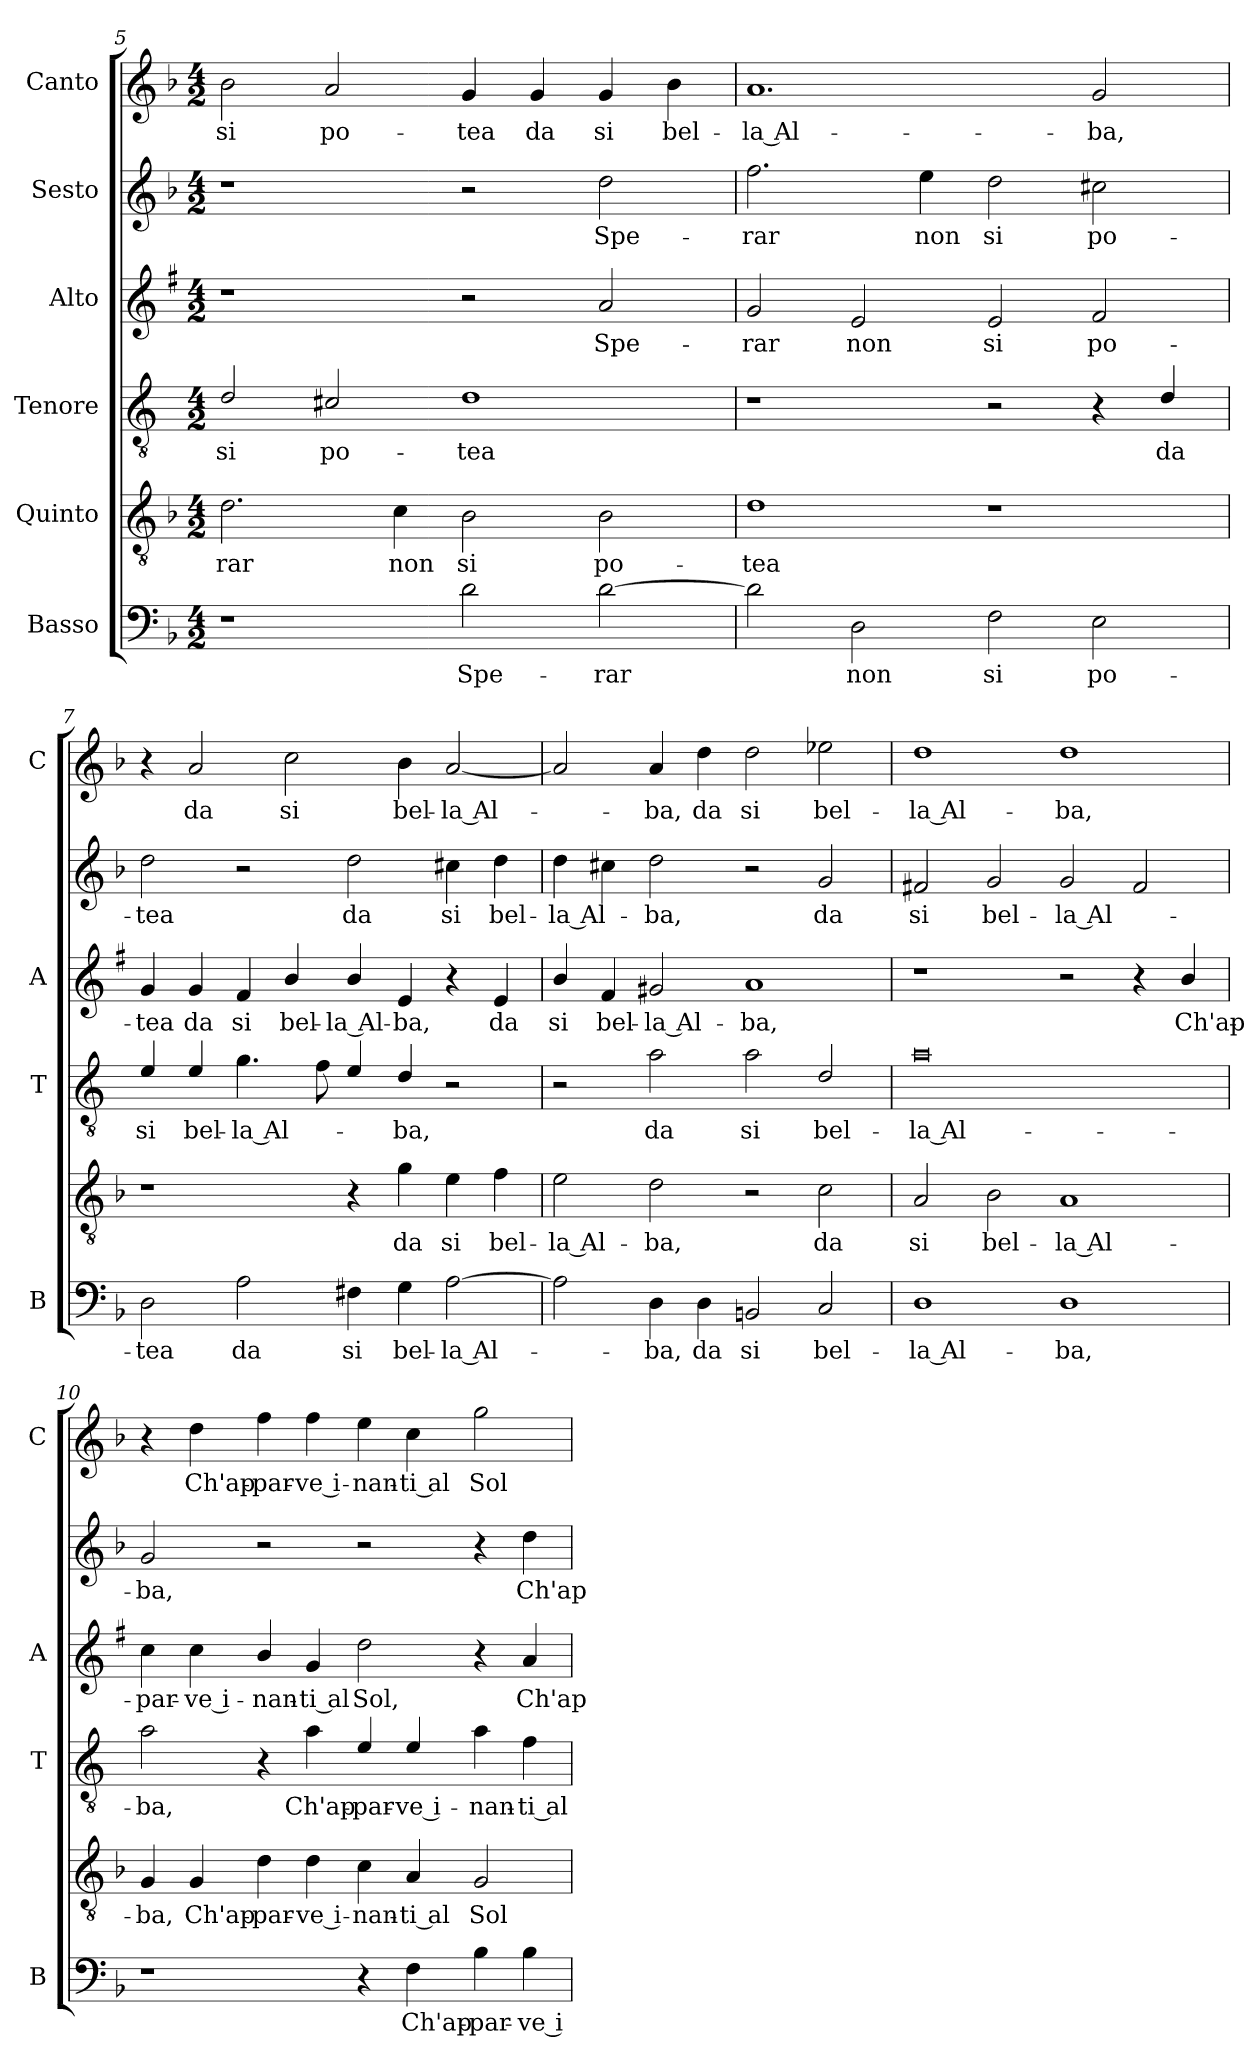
**kern	**text	**kern	**text	**kern	**text	**kern	**text	**kern	**text	**kern	**text
*part6	*part6	*part5	*part5	*part4	*part4	*part3	*part3	*part2	*part2	*part1	*part1
*staff6	*staff6	*staff5	*staff5	*staff4	*staff4	*staff3	*staff3	*staff2	*staff2	*staff1	*staff1
*I"Basso	*	*I"Quinto	*	*I"Tenore	*	*I"Alto	*	*I"Sesto	*	*I"Canto	*
*I'B	*	*	*	*I'T	*	*I'A	*	*	*	*I'C	*
!!LO:LB:g=z
*clefF4	*	*clefGv2	*	*clefGv2	*	*clefG2	*	*clefG2	*	*clefG2	*
*	*	*	*	*ITrd4c7	*	*ITrd1c2	*	*	*	*	*
*k[b-]	*	*k[b-]	*	*k[b-]	*	*k[b-]	*	*k[b-]	*	*k[b-]	*
*F:	*	*F:	*	*F:	*	*F:	*	*F:	*	*F:	*
*M4/2	*	*M4/2	*	*M4/2	*	*M4/2	*	*M4/2	*	*M4/2	*
=5	=5	=5	=5	=5	=5	=5	=5	=5	=5	=5	=5
!	!	!	!LO:LY:b	!	!LO:LY:b	!	!	!	!	!	!LO:LY:b
1r	.	2.d\	-rar	2G/	si	1r	.	1r	.	2b-\	si
!	!	!	!	!	!LO:LY:b	!	!	!	!	!	!LO:LY:b
.	.	.	.	2F#X/	po-	.	.	.	.	2a/	po-
!	!	!	!LO:LY:b	!	!	!	!	!	!	!	!
.	.	4c\	non	.	.	.	.	.	.	.	.
!	!LO:LY:b	!	!LO:LY:b	!	!LO:LY:b	!	!	!	!	!	!LO:LY:b
2d\	Spe-	2B-\	si	1G	-tea	2r	.	2r	.	4g/	-tea
!	!	!	!	!	!	!	!	!	!	!	!LO:LY:b
.	.	.	.	.	.	.	.	.	.	4g/	da
!	!LO:LY:b	!	!LO:LY:b	!	!	!	!LO:LY:b	!	!LO:LY:b	!	!LO:LY:b
[2d\	-rar	2B-\	po-	.	.	2g/	Spe-	2dd\	Spe-	4g/	si
!	!	!	!	!	!	!	!	!	!	!	!LO:LY:b
.	.	.	.	.	.	.	.	.	.	4b-\	bel-
=6	=6	=6	=6	=6	=6	=6	=6	=6	=6	=6	=6
!	!	!	!LO:LY:b	!	!	!	!LO:LY:b	!	!LO:LY:b	!	!LO:LY:b
2d\]	.	1d	-tea	1r	.	2f/	-rar	2.ff\	-rar	1.a	-la Al-
!	!LO:LY:b	!	!	!	!	!	!LO:LY:b	!	!	!	!
2D\	non	.	.	.	.	2d/	non	.	.	.	.
!	!	!	!	!	!	!	!	!	!LO:LY:b	!	!
.	.	.	.	.	.	.	.	4ee\	non	.	.
!	!LO:LY:b	!	!	!	!	!	!LO:LY:b	!	!LO:LY:b	!	!
2F\	si	1r	.	2r	.	2d/	si	2dd\	si	.	.
!	!LO:LY:b	!	!	!	!	!	!LO:LY:b	!	!LO:LY:b	!	!LO:LY:b
2E\	po-	.	.	4r	.	2e/	po-	2cc#X\	po-	2g/	-ba,
!	!	!	!	!	!LO:LY:b	!	!	!	!	!	!
.	.	.	.	4G/	da	.	.	.	.	.	.
=7	=7	=7	=7	=7	=7	=7	=7	=7	=7	=7	=7
!	!LO:LY:b	!	!	!	!LO:LY:b	!	!LO:LY:b	!	!LO:LY:b	!	!
2D\	-tea	1r	.	4A/	si	4f/	-tea	2dd\	-tea	4r	.
!	!	!	!	!	!LO:LY:b	!	!LO:LY:b	!	!	!	!LO:LY:b
.	.	.	.	4A/	bel-	4f/	da	.	.	2a/	da
!	!LO:LY:b	!	!	!	!LO:LY:b	!	!LO:LY:b	!	!	!	!
2A\	da	.	.	4.c\	-la Al-	4e/	si	2r	.	.	.
!	!	!	!	!	!	!	!LO:LY:b	!	!	!	!LO:LY:b
.	.	.	.	.	.	4a/	bel-	.	.	2cc\	si
.	.	.	.	8B-\	.	.	.	.	.	.	.
!	!LO:LY:b	!	!	!	!	!	!LO:LY:b	!	!LO:LY:b	!	!
4F#X\	si	4r	.	4A/	.	4a/	-la Al-	2dd\	da	.	.
!	!LO:LY:b	!	!LO:LY:b	!	!LO:LY:b	!	!LO:LY:b	!	!	!	!LO:LY:b
4G\	bel-	4g\	da	4G/	-ba,	4d/	-ba,	.	.	4b-\	bel-
!	!LO:LY:b	!	!LO:LY:b	!	!	!	!	!	!LO:LY:b	!	!LO:LY:b
[2A\	-la Al-	4e\	si	2r	.	4r	.	4cc#X\	si	[2a/	-la Al-
!	!	!	!LO:LY:b	!	!	!	!LO:LY:b	!	!LO:LY:b	!	!
.	.	4f\	bel-	.	.	4d/	da	4dd\	bel-	.	.
=8	=8	=8	=8	=8	=8	=8	=8	=8	=8	=8	=8
!	!	!	!LO:LY:b	!	!	!	!LO:LY:b	!	!LO:LY:b	!	!
2A\]	.	2e\	-la Al-	2r	.	4a/	si	4dd\	-la Al-	2a/]	.
!	!	!	!	!	!	!	!LO:LY:b	!	!	!	!
.	.	.	.	.	.	4e/	bel-	4cc#X\	.	.	.
!	!LO:LY:b	!	!LO:LY:b	!	!LO:LY:b	!	!LO:LY:b	!	!LO:LY:b	!	!LO:LY:b
4D\	-ba,	2d\	-ba,	2d\	da	2f#X/	-la Al-	2dd\	-ba,	4a/	-ba,
!	!LO:LY:b	!	!	!	!	!	!	!	!	!	!LO:LY:b
4D\	da	.	.	.	.	.	.	.	.	4dd\	da
!	!LO:LY:b	!	!	!	!LO:LY:b	!	!LO:LY:b	!	!	!	!LO:LY:b
2BBn/	si	2r	.	2d\	si	1g	-ba,	2r	.	2dd\	si
!	!LO:LY:b	!	!LO:LY:b	!	!LO:LY:b	!	!	!	!LO:LY:b	!	!LO:LY:b
2C/	bel-	2c\	da	2G/	bel-	.	.	2g/	da	2ee-X\	bel-
!!LO:PB:g=z
=9	=9	=9	=9	=9	=9	=9	=9	=9	=9	=9	=9
!	!LO:LY:b	!	!LO:LY:b	!	!LO:LY:b	!	!	!	!LO:LY:b	!	!LO:LY:b
1D	-la Al-	2A/	si	0d	-la Al-	1r	.	2f#X/	si	1dd	-la Al-
!	!	!	!LO:LY:b	!	!	!	!	!	!LO:LY:b	!	!
.	.	2B-\	bel-	.	.	.	.	2g/	bel-	.	.
!	!LO:LY:b	!	!LO:LY:b	!	!	!	!	!	!LO:LY:b	!	!LO:LY:b
1D	-ba,	1A	-la Al-	.	.	2r	.	2g/	-la Al-	1dd	-ba,
.	.	.	.	.	.	4r	.	2f#/	.	.	.
!	!	!	!	!	!	!	!LO:LY:b	!	!	!	!
.	.	.	.	.	.	4a/	Ch'ap-	.	.	.	.
=10	=10	=10	=10	=10	=10	=10	=10	=10	=10	=10	=10
!	!	!	!LO:LY:b	!	!LO:LY:b	!	!LO:LY:b	!	!LO:LY:b	!	!
1r	.	4G/	-ba,	2d\	-ba,	4b-\	-par-	2g/	-ba,	4r	.
!	!	!	!LO:LY:b	!	!	!	!LO:LY:b	!	!	!	!LO:LY:b
.	.	4G/	Ch'ap-	.	.	4b-\	-ve i-	.	.	4dd\	Ch'ap-
!	!	!	!LO:LY:b	!	!	!	!LO:LY:b	!	!	!	!LO:LY:b
.	.	4d\	-par-	4r	.	4a/	-nan-	2r	.	4ff\	-par-
!	!	!	!LO:LY:b	!	!LO:LY:b	!	!LO:LY:b	!	!	!	!LO:LY:b
.	.	4d\	-ve i-	4d\	Ch'ap-	4f/	-ti al	.	.	4ff\	-ve i-
!	!	!	!LO:LY:b	!	!LO:LY:b	!	!LO:LY:b	!	!	!	!LO:LY:b
4r	.	4c\	-nan-	4A/	-par-	2cc\	Sol,	2r	.	4ee\	-nan-
!	!LO:LY:b	!	!LO:LY:b	!	!LO:LY:b	!	!	!	!	!	!LO:LY:b
4F\	Ch'ap-	4A/	-ti al	4A/	-ve i-	.	.	.	.	4cc\	-ti al
!	!LO:LY:b	!	!LO:LY:b	!	!LO:LY:b	!	!	!	!	!	!LO:LY:b
4B-\	-par-	2G/	Sol	4d\	-nan-	4r	.	4r	.	2gg\	Sol
!	!LO:LY:b	!	!	!	!LO:LY:b	!	!LO:LY:b	!	!LO:LY:b	!	!
4B-\	-ve i-	.	.	4B-\	-ti al	4g/	Ch'ap-	4dd\	Ch'ap-	.	.
=	=	=	=	=	=	=	=	=	=	=	=
*-	*-	*-	*-	*-	*-	*-	*-	*-	*-	*-	*-
